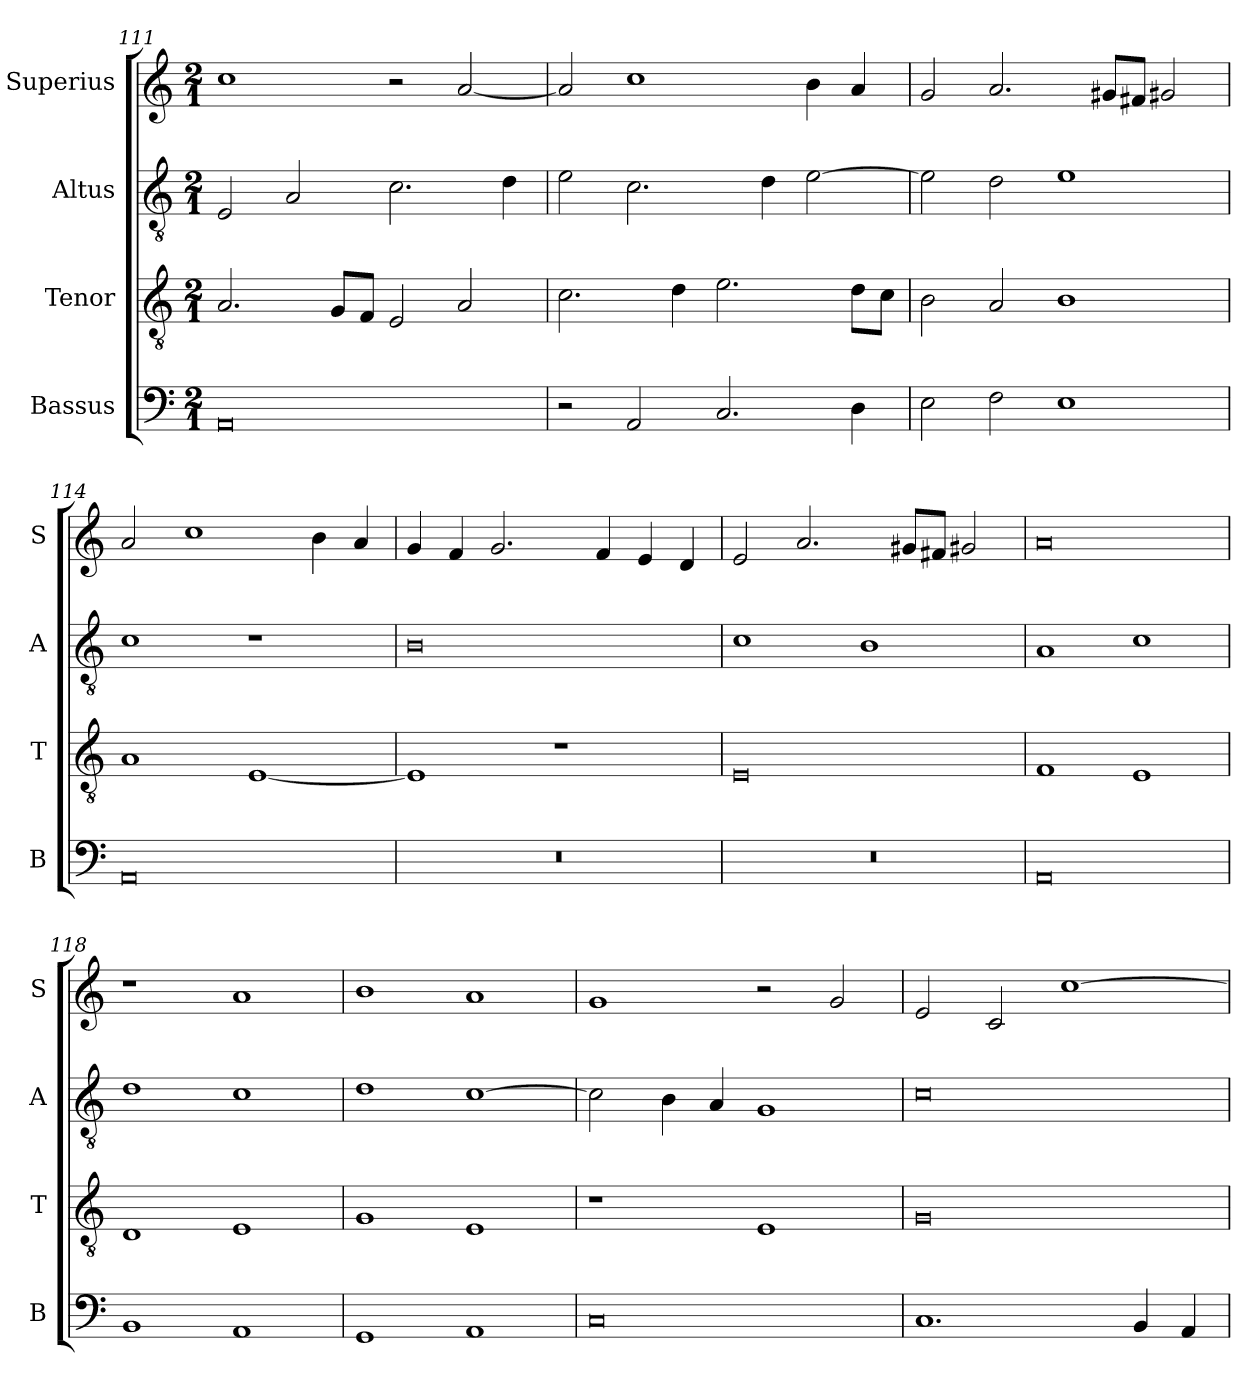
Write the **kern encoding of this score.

**kern	**kern	**kern	**kern
*part4	*part3	*part2	*part1
*staff4	*staff3	*staff2	*staff1
*I"Bassus	*I"Tenor	*I"Altus	*I"Superius
*I'B	*I'T	*I'A	*I'S
*clefF4	*clefGv2	*clefGv2	*clefG2
*k[]	*k[]	*k[]	*k[]
*C:	*C:	*C:	*C:
*M2/1	*M2/1	*M2/1	*M2/1
=111	=111	=111	=111
0AA	2.A	2E	1cc
.	.	2A	.
.	8GL	.	.
.	8FJ	.	.
.	2E	2.c	2r
.	2A	.	[2a
.	.	4d	.
=112	=112	=112	=112
2r	2.c	2e	2a]
2AA	.	2.c	1cc
.	4d	.	.
2.C	2.e	.	.
.	.	4d	.
.	.	[2e	4b
4D	8dL	.	4a
.	8cJ	.	.
=113	=113	=113	=113
2E	2B	2e]	2g
2F	2A	2d	2.a
1E	1B	1e	.
.	.	.	8g#XL
.	.	.	8f#XJ
.	.	.	2g#X
=114	=114	=114	=114
0AA	1A	1c	2a
.	.	.	1cc
.	[1E	1r	.
.	.	.	4b
.	.	.	4a
=115	=115	=115	=115
0r	1E]	0B	4g
.	.	.	4f
.	.	.	2.g
.	1r	.	.
.	.	.	4f
.	.	.	4e
.	.	.	4d
=116	=116	=116	=116
0r	0E	1c	2e
.	.	.	2.a
.	.	1B	.
.	.	.	8g#XL
.	.	.	8f#XJ
.	.	.	2g#X
=117	=117	=117	=117
0AA	1F	1A	0a
.	1E	1c	.
=118	=118	=118	=118
1BB	1D	1d	1r
1AA	1E	1c	1a
=119	=119	=119	=119
1GG	1G	1d	1b
1AA	1E	[1c	1a
=120	=120	=120	=120
0C	1r	2c]	1g
.	.	4B	.
.	.	4A	.
.	1E	1G	2r
.	.	.	2g
=121	=121	=121	=121
1.C	0G	0c	2e
.	.	.	2c
.	.	.	[1cc
4BB	.	.	.
4AA	.	.	.
=	=	=	=
*-	*-	*-	*-
